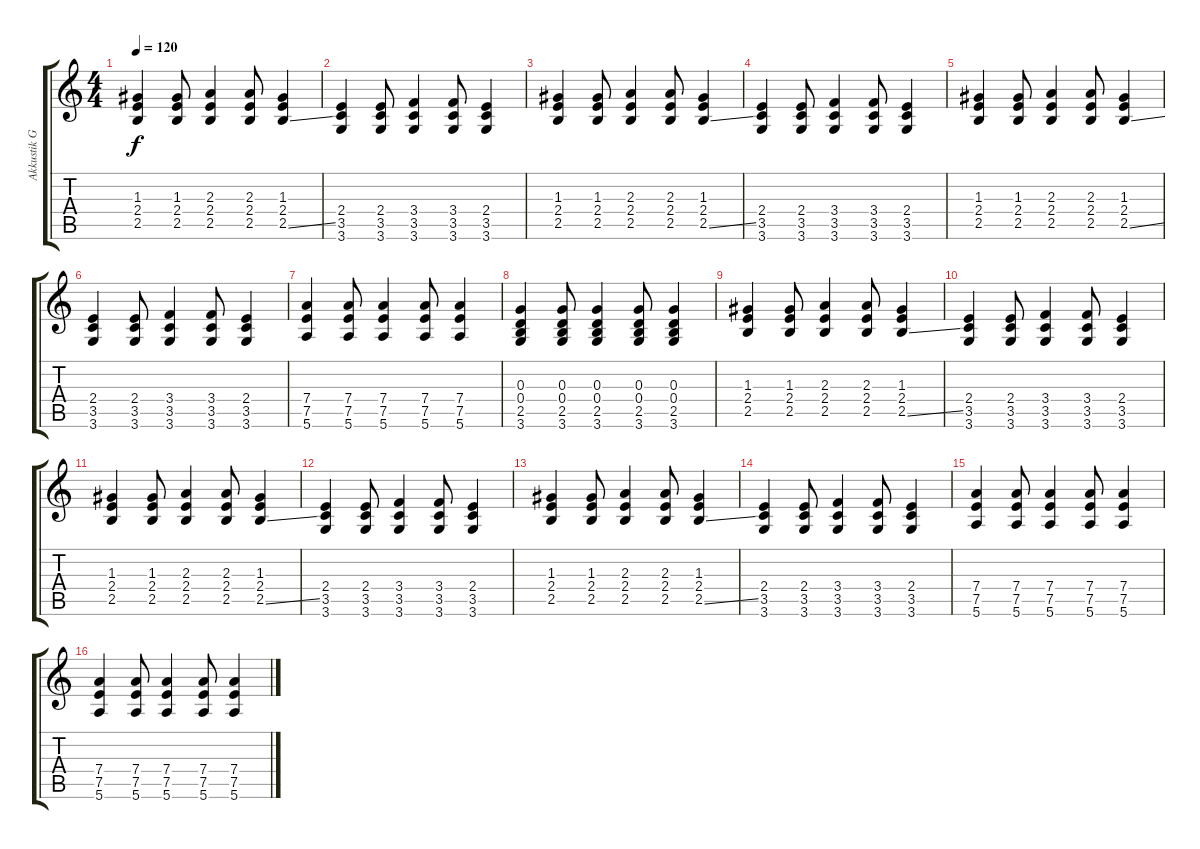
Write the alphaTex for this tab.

\track ("Akkustik Gitarre" "Akkustik G") {instrument acousticguitarsteel}
\staff {score tabs}
\tuning (E4 B3 G3 D3 A2 E2) {hide}
\ts (4 4)
\tempo 120
\clef g2
\ks c
(1.3 2.4 2.5).4{dy f} (1.3 2.4 2.5).8 (2.3 2.4 2.5).4 (2.3 2.4 2.5).8 (1.3 2.4 2.5{ss}).4 |
(2.4 3.5 3.6).4 (2.4 3.5 3.6).8 (3.4 3.5 3.6).4 (3.4 3.5 3.6).8 (2.4 3.5 3.6).4 |
(1.3 2.4 2.5).4 (1.3 2.4 2.5).8 (2.3 2.4 2.5).4 (2.3 2.4 2.5).8 (1.3 2.4 2.5{ss}).4 |
(2.4 3.5 3.6).4 (2.4 3.5 3.6).8 (3.4 3.5 3.6).4 (3.4 3.5 3.6).8 (2.4 3.5 3.6).4 |
(1.3 2.4 2.5).4 (1.3 2.4 2.5).8 (2.3 2.4 2.5).4 (2.3 2.4 2.5).8 (1.3 2.4 2.5{ss}).4 |
(2.4 3.5 3.6).4 (2.4 3.5 3.6).8 (3.4 3.5 3.6).4 (3.4 3.5 3.6).8 (2.4 3.5 3.6).4 |
(7.4 7.5 5.6).4 (7.4 7.5 5.6).8 (7.4 7.5 5.6).4 (7.4 7.5 5.6).8 (7.4 7.5 5.6).4 |
(0.3 0.4 2.5 3.6).4 (0.3 0.4 2.5 3.6).8 (0.3 0.4 2.5 3.6).4 (0.3 0.4 2.5 3.6).8 (0.3 0.4 2.5 3.6).4 |
(1.3 2.4 2.5).4 (1.3 2.4 2.5).8 (2.3 2.4 2.5).4 (2.3 2.4 2.5).8 (1.3 2.4 2.5{ss}).4 |
(2.4 3.5 3.6).4 (2.4 3.5 3.6).8 (3.4 3.5 3.6).4 (3.4 3.5 3.6).8 (2.4 3.5 3.6).4 |
(1.3 2.4 2.5).4 (1.3 2.4 2.5).8 (2.3 2.4 2.5).4 (2.3 2.4 2.5).8 (1.3 2.4 2.5{ss}).4 |
(2.4 3.5 3.6).4 (2.4 3.5 3.6).8 (3.4 3.5 3.6).4 (3.4 3.5 3.6).8 (2.4 3.5 3.6).4 |
(1.3 2.4 2.5).4 (1.3 2.4 2.5).8 (2.3 2.4 2.5).4 (2.3 2.4 2.5).8 (1.3 2.4 2.5{ss}).4 |
(2.4 3.5 3.6).4 (2.4 3.5 3.6).8 (3.4 3.5 3.6).4 (3.4 3.5 3.6).8 (2.4 3.5 3.6).4 |
(7.4 7.5 5.6).4 (7.4 7.5 5.6).8 (7.4 7.5 5.6).4 (7.4 7.5 5.6).8 (7.4 7.5 5.6).4 |
(7.4 7.5 5.6).4 (7.4 7.5 5.6).8 (7.4 7.5 5.6).4 (7.4 7.5 5.6).8 (7.4 7.5 5.6).4
